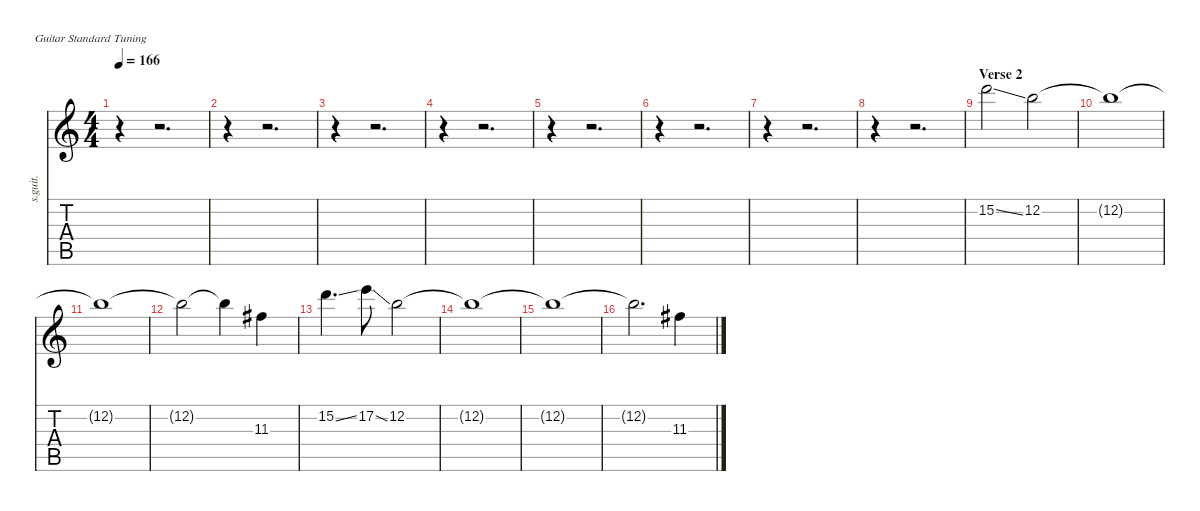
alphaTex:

\defaultSystemsLayout 4
\hideDynamics
\bracketExtendMode nobrackets
\track ("Strings" "s.guit.") {instrument synthstrings1}
\staff {score tabs}
\tuning (E4 B3 G3 D3 A2 E2)
\displaytranspose 12
\ts (4 4)
\tempo 166
\clef g2
\ks c
r.4{dy f} r.2{d} |
r.4 r.2{d} |
r.4 r.2{d} |
r.4 r.2{d} |
r.4 r.2{d} |
r.4 r.2{d} |
r.4 r.2{d} |
r.4 r.2{d} |
\section ("" "Verse 2")
15.2{ss}.2{lyrics (0 "") lyrics (1 "") lyrics (2 "") lyrics (3 "") lyrics (4 "")} 12.2.2{lyrics (0 "") lyrics (1 "") lyrics (2 "") lyrics (3 "") lyrics (4 "")} |
12.2{t}.1{lyrics (0 "") lyrics (1 "") lyrics (2 "") lyrics (3 "") lyrics (4 "")} |
12.2{t}.1{lyrics (0 "") lyrics (1 "") lyrics (2 "") lyrics (3 "") lyrics (4 "")} |
12.2{t}.2{lyrics (0 "") lyrics (1 "") lyrics (2 "") lyrics (3 "") lyrics (4 "")} 12.2{t}.4{lyrics (0 "") lyrics (1 "") lyrics (2 "") lyrics (3 "") lyrics (4 "")} 11.3{acc #}.4{lyrics (0 "") lyrics (1 "") lyrics (2 "") lyrics (3 "") lyrics (4 "")} |
15.2{ss}.4{d lyrics (0 "") lyrics (1 "") lyrics (2 "") lyrics (3 "") lyrics (4 "")} 17.2{ss}.8{lyrics (0 "") lyrics (1 "") lyrics (2 "") lyrics (3 "") lyrics (4 "")} 12.2.2{lyrics (0 "") lyrics (1 "") lyrics (2 "") lyrics (3 "") lyrics (4 "")} |
12.2{t}.1{lyrics (0 "") lyrics (1 "") lyrics (2 "") lyrics (3 "") lyrics (4 "")} |
12.2{t}.1{lyrics (0 "") lyrics (1 "") lyrics (2 "") lyrics (3 "") lyrics (4 "")} |
12.2{t}.2{d lyrics (0 "") lyrics (1 "") lyrics (2 "") lyrics (3 "") lyrics (4 "")} 11.3{acc #}.4{lyrics (0 "") lyrics (1 "") lyrics (2 "") lyrics (3 "") lyrics (4 "")}
